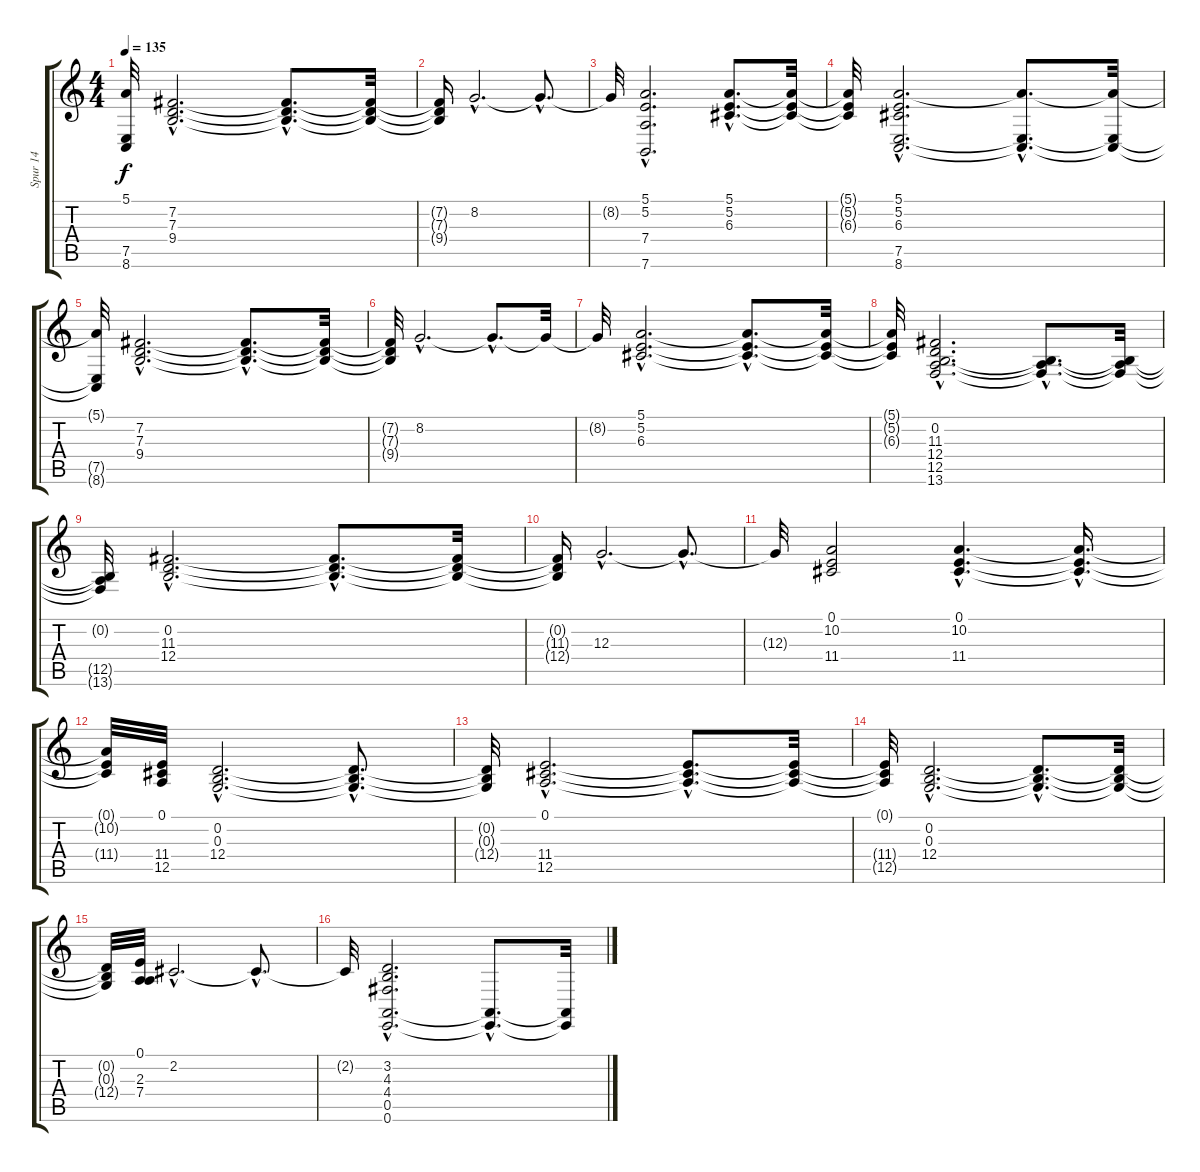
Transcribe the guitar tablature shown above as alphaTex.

\track ("Spur 14" "Spur 14") {instrument pad2warm}
\staff {score tabs}
\tuning (E4 B3 G3 D3 A2 E2) {hide}
\ts (4 4)
\tempo 135
\clef g2
\ks c
(5.1{t} 7.5{t} 8.6{t}).32{dy f} (7.2{hac} 7.3{hac} 9.4{hac}).2{d} (7.2{hac t} 7.3{hac t} 9.4{hac t}).8{d} (7.2{t} 7.3{t} 9.4{t}).32 |
(7.2{t} 7.3{t} 9.4{t}).16 8.2{hac}.2{d} 8.2{hac t}.8{d} |
8.2{t}.32 (5.1{hac} 5.2{hac} 7.4 7.6{hac}).2{d} (5.1{hac} 5.2{hac} 6.3{hac}).8{d} (5.1{t} 5.2{t} 6.3{t}).32 |
(5.1{t} 5.2{t} 6.3{t}).32 (5.1{hac} 5.2 6.3 7.5{hac} 8.6{hac}).2{d} (5.1{hac t} 7.5{hac t} 8.6{hac t}).8{d} (5.1{t} 7.5{t} 8.6{t}).32 |
(5.1{t} 7.5{t} 8.6{t}).32 (7.2{hac} 7.3{hac} 9.4{hac}).2{d} (7.2{hac t} 7.3{hac t} 9.4{hac t}).8{d} (7.2{t} 7.3{t} 9.4{t}).32 |
(7.2{t} 7.3{t} 9.4{t}).32 8.2{hac}.2{d} 8.2{hac t}.8{d} 8.2{t}.32 |
8.2{t}.32 (5.1{hac} 5.2{hac} 6.3{hac}).2{d} (5.1{hac t} 5.2{hac t} 6.3{hac t}).8{d} (5.1{t} 5.2{t} 6.3{t}).32 |
(5.1{t} 5.2{t} 6.3{t}).32 (0.2{hac} 11.3 12.4 12.5{hac} 13.6{hac}).2{d} (0.2{hac t} 12.5{hac t} 13.6{hac t}).8{d} (0.2{t} 12.5{t} 13.6{t}).32 |
(0.2{t} 12.5{t} 13.6{t}).32 (0.2{hac} 11.3{hac} 12.4{hac}).2{d} (0.2{hac t} 11.3{hac t} 12.4{hac t}).8{d} (0.2{t} 11.3{t} 12.4{t}).32 |
(0.2{t} 11.3{t} 12.4{t}).16 12.3{hac}.2{d} 12.3{hac t}.8{d} |
12.3{t}.32 (0.1 10.2 11.4).2 (0.1{hac} 10.2{hac} 11.4{hac}).4{d} (0.1{hac t} 10.2{hac t} 11.4{hac t}).16{d} |
(0.1{t} 10.2{t} 11.4{t}).32 (0.1 11.4 12.5).32 (0.2{hac} 0.3{hac} 12.4{hac}).2{d} (0.2{hac t} 0.3{hac t} 12.4{hac t}).8{d} |
(0.2{t} 0.3{t} 12.4{t}).32 (0.1{hac} 11.4{hac} 12.5{hac}).2{d} (0.1{hac t} 11.4{hac t} 12.5{hac t}).8{d} (0.1{t} 11.4{t} 12.5{t}).32 |
(0.1{t} 11.4{t} 12.5{t}).32 (0.2{hac} 0.3{hac} 12.4{hac}).2{d} (0.2{hac t} 0.3{hac t} 12.4{hac t}).8{d} (0.2{t} 0.3{t} 12.4{t}).32 |
(0.2{t} 0.3{t} 12.4{t}).32 (0.1 2.3 7.4).32 2.2{hac}.2{d} 2.2{hac t}.8{d} |
2.2{t}.32 (3.2 4.3 4.4 0.5{hac} 0.6{hac}).2{d} (0.5{hac t} 0.6{hac t}).8{d} (0.5{t} 0.6{t}).32
